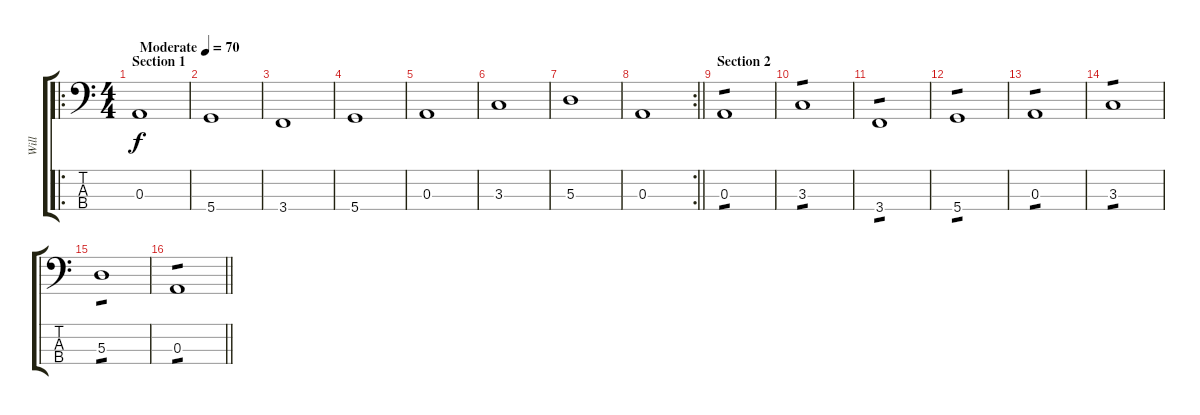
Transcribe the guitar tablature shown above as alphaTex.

\track ("Will" "Will") {instrument electricbasspick}
\staff {score tabs}
\tuning (G2 D2 A1 D1) {hide}
\ro
\ts (4 4)
\section ("" "Section 1")
\tempo (70 "Moderate")
\clef f4
\ks c
0.3.1{dy f instrument electricbasspick} |
5.4.1 |
3.4.1 |
5.4.1 |
0.3.1 |
3.3.1 |
5.3.1 |
\rc 2
\barLineRight lightlight
0.3.1 |
\section ("" "Section 2")
0.3.1{tp 1} |
3.3.1{tp 1} |
3.4.1{tp 1} |
5.4.1{tp 1} |
0.3.1{tp 1} |
3.3.1{tp 1} |
5.3.1{tp 1} |
\barLineRight lightlight
0.3.1{tp 1}
